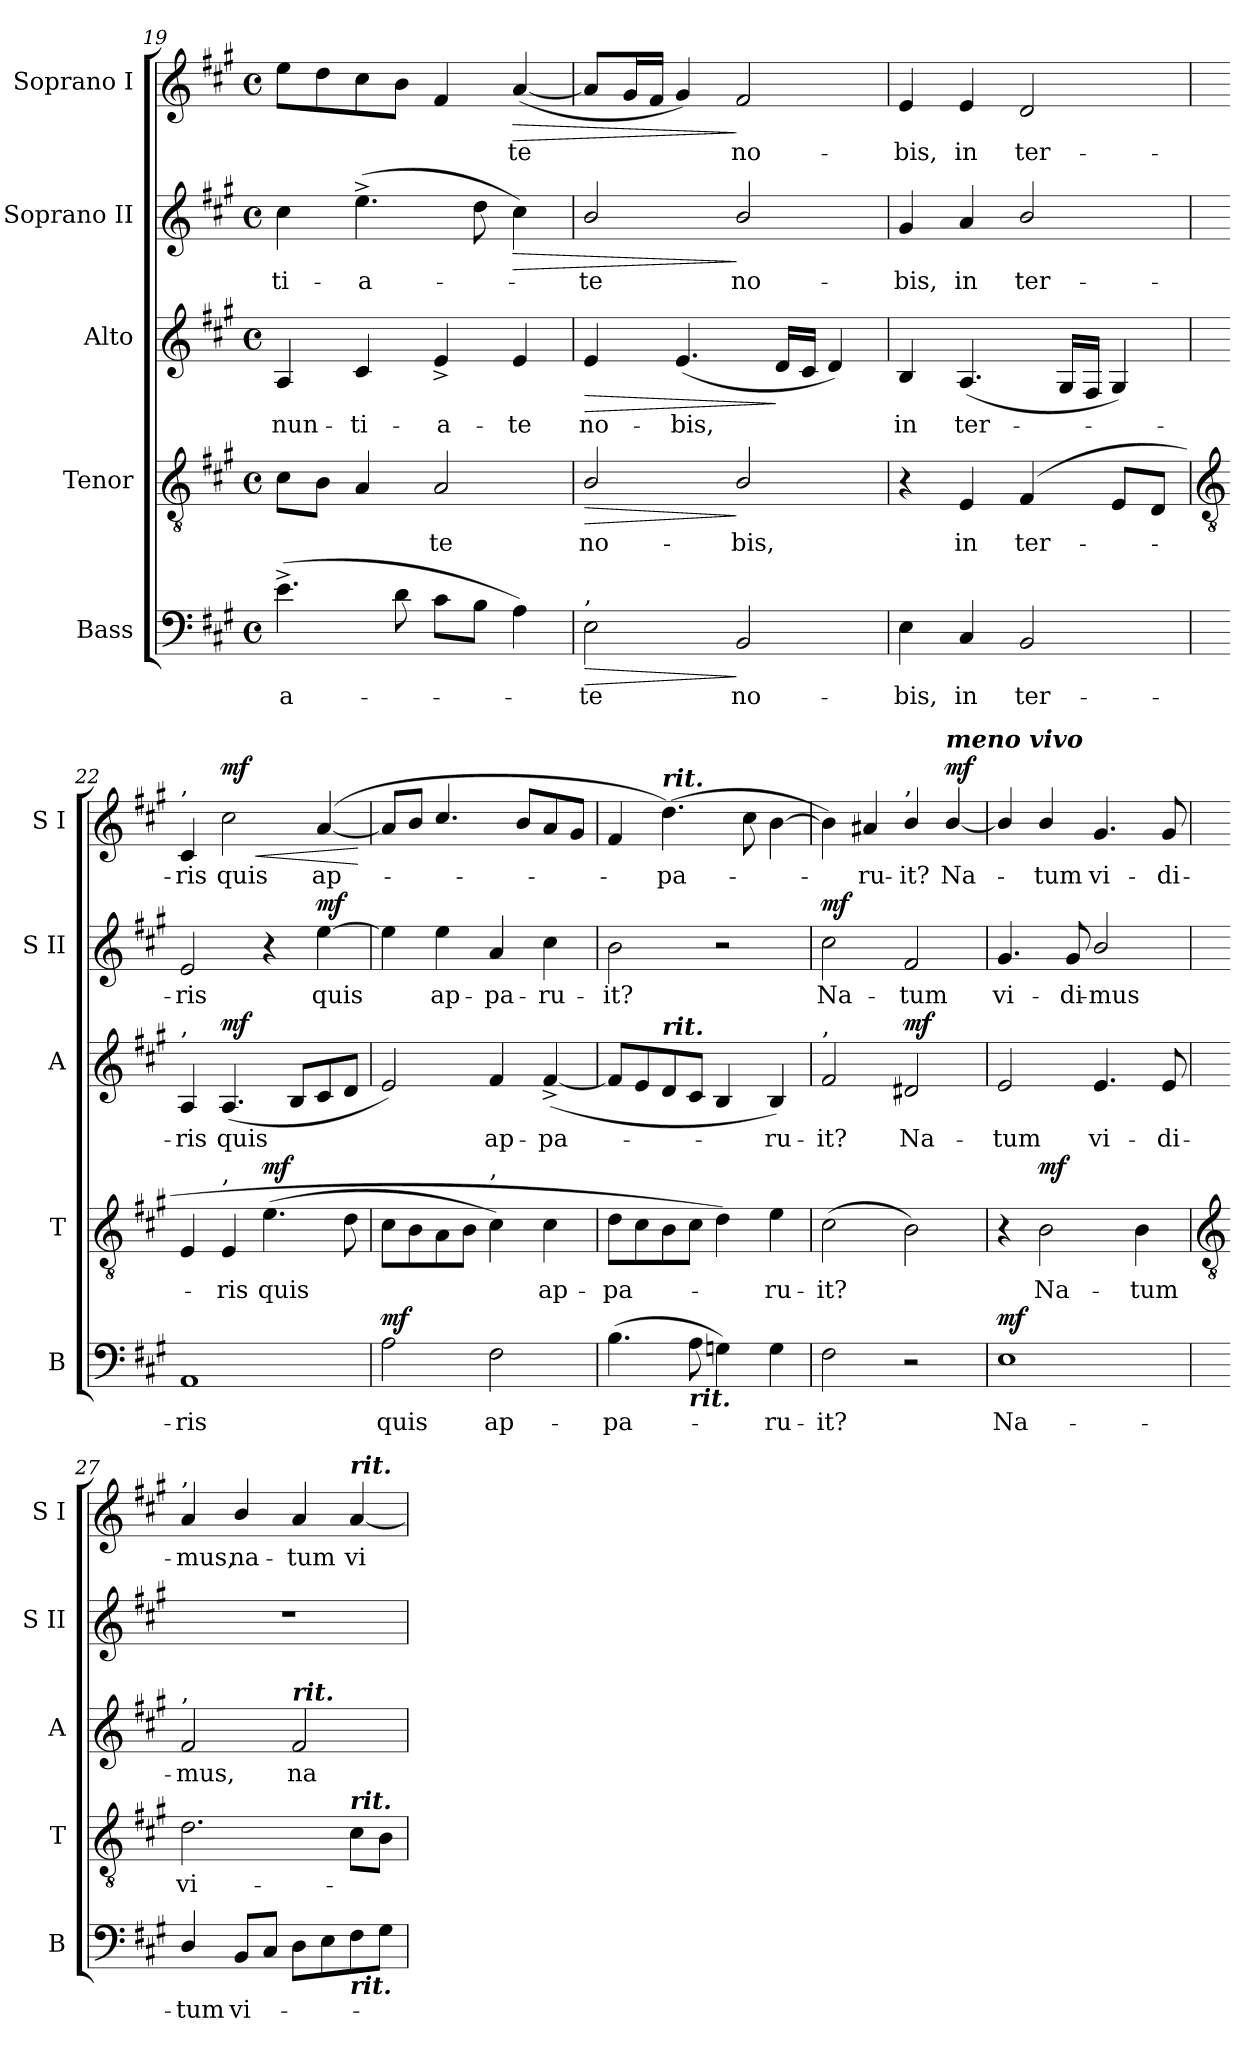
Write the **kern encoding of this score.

**kern	**text	**dynam	**kern	**text	**dynam	**kern	**text	**dynam	**kern	**text	**dynam	**kern	**text	**dynam
*part5	*part5	*part5	*part4	*part4	*part4	*part3	*part3	*part3	*part2	*part2	*part2	*part1	*part1	*part1
*staff5	*staff5	*staff5	*staff4	*staff4	*staff4	*staff3	*staff3	*staff3	*staff2	*staff2	*staff2	*staff1	*staff1	*staff1
*I"Bass	*	*	*I"Tenor	*	*	*I"Alto	*	*	*I"Soprano II	*	*	*I"Soprano I	*	*
*I'B	*	*	*I'T	*	*	*I'A	*	*	*I'S II	*	*	*I'S I	*	*
*clefF4	*	*	*clefGv2	*	*	*clefG2	*	*	*clefG2	*	*	*clefG2	*	*
*k[f#c#g#]	*	*	*k[f#c#g#]	*	*	*k[f#c#g#]	*	*	*k[f#c#g#]	*	*	*k[f#c#g#]	*	*
*A:	*	*	*A:	*	*	*A:	*	*	*A:	*	*	*A:	*	*
*M4/4	*	*	*M4/4	*	*	*M4/4	*	*	*M4/4	*	*	*M4/4	*	*
*met(c)	*	*	*met(c)	*	*	*met(c)	*	*	*met(c)	*	*	*met(c)	*	*
=19	=19	=19	=19	=19	=19	=19	=19	=19	=19	=19	=19	=19	=19	=19
!	!LO:LY:b	!	!	!	!	!	!LO:LY:b	!	!	!LO:LY:b	!	!	!	!
(>4.e^	-a-	.	8c#L	.	.	4A	-nun-	.	4cc#	-ti-	.	8eeL	.	.
.	.	.	8BJ	.	.	.	.	.	.	.	.	8dd	.	.
!	!	!	!	!	!	!	!LO:LY:b	!	!	!LO:LY:b	!	!	!	!
.	.	.	4A	.	.	4c#	-ti-	.	(>4.ee^	-a-	.	8cc#	.	.
8d	.	.	.	.	.	.	.	.	.	.	.	8bJ	.	.
!	!	!	!	!LO:LY:b	!	!	!LO:LY:b	!	!	!	!	!	!	!
8c#L	.	.	2A	te	.	4e^	-a-	.	.	.	.	4f#	.	.
8BJ	.	.	.	.	.	.	.	.	8dd	.	.	.	.	.
!	!	!	!	!	!	!	!LO:LY:b	!	!	!	!LO:HP:b	!	!LO:LY:b	!LO:HP:b
4A)	.	.	.	.	.	4e	-te	.	4cc#)	.	>	(<[4a	te	>
=20	=20	=20	=20	=20	=20	=20	=20	=20	=20	=20	=20	=20	=20	=20
!LO:TX:a:t=,	!	!	!	!	!	!	!	!	!	!	!	!	!	!
!	!LO:LY:b	!LO:HP:b	!	!LO:LY:b	!LO:HP:b	!	!LO:LY:b	!LO:HP:b	!	!LO:LY:b	!	!	!	!
2E	te	>	2B/	no-	>	4e	no-	>	2b/	te	.	8aL]	.	.
.	.	.	.	.	.	.	.	.	.	.	.	16g#L	.	.
.	.	.	.	.	.	.	.	.	.	.	.	16f#JJ	.	.
!	!	!	!	!	!	!	!LO:LY:b	!	!	!	!	!	!	!
.	.	.	.	.	.	(<4.e	-bis,	.	.	.	.	4g#)	.	.
!	!LO:LY:b	!	!	!LO:LY:b	!	!	!	!	!	!LO:LY:b	!	!	!LO:LY:b	!
2BB	no-	]	2B/	-bis,	]	.	.	.	2b/	no-	]	2f#	no-	]
.	.	.	.	.	.	16dLL	.	]	.	.	.	.	.	.
.	.	.	.	.	.	16c#JJ	.	.	.	.	.	.	.	.
.	.	.	.	.	.	4d)	.	.	.	.	.	.	.	.
=21	=21	=21	=21	=21	=21	=21	=21	=21	=21	=21	=21	=21	=21	=21
!	!LO:LY:b	!	!	!	!	!	!LO:LY:b	!	!	!LO:LY:b	!	!	!LO:LY:b	!
4E	-bis,	.	4r	.	.	4B	in	.	4g#	-bis,	.	4e	-bis,	.
!	!LO:LY:b	!	!	!LO:LY:b	!	!	!LO:LY:b	!	!	!LO:LY:b	!	!	!LO:LY:b	!
4C#	in	.	4E	in	.	(<4.A	ter-	.	4a	in	.	4e	in	.
!	!LO:LY:b	!	!	!LO:LY:b	!	!	!	!	!	!LO:LY:b	!	!	!LO:LY:b	!
2BB	ter-	.	(>4F#	ter-	.	.	.	.	2b/	ter-	.	2d	ter-	.
.	.	.	.	.	.	16G#LL	.	.	.	.	.	.	.	.
.	.	.	.	.	.	16F#JJ	.	.	.	.	.	.	.	.
.	.	.	8EL	.	.	4G#)	.	.	.	.	.	.	.	.
.	.	.	8DJ	.	.	.	.	.	.	.	.	.	.	.
!!LO:LB:g=z
=22	=22	=22	=22	=22	=22	=22	=22	=22	=22	=22	=22	=22	=22	=22
*	*	*	*clefGv2	*	*	*	*	*	*	*	*	*	*	*
!	!	!	!	!	!	!	!	!	!	!	!	!LO:TX:a:t=,	!	!
!	!	!	!	!	!	!LO:TX:a:t=,	!	!	!	!	!	!	!	!
!	!LO:LY:b	!	!	!	!	!	!LO:LY:b	!	!	!LO:LY:b	!	!	!LO:LY:b	!
1AA	-ris	.	4E	.	.	4A	ris	.	2e	-ris	.	4c#	-ris	.
!	!	!	!LO:TX:a:t=,	!	!	!	!	!	!	!	!	!	!	!
!	!	!	!	!LO:LY:b	!	!	!LO:LY:b	!LO:DY:b	!	!	!	!	!LO:LY:b	!LO:HP:b
!	!	!	!	!	!	!	!	!	!	!	!	!	!	!LO:DY:n=1:b
.	.	.	4E	ris	.	(<4.A	quis	mf	.	.	.	2cc#	quis	< mf
!	!	!	!	!LO:LY:b	!LO:DY:b	!	!	!	!	!	!	!	!	!
.	.	.	(>4.e	quis	mf	.	.	.	4r	.	.	.	.	.
.	.	.	.	.	.	8BL	.	.	.	.	.	.	.	.
!	!	!	!	!	!	!	!	!	!	!LO:LY:b	!LO:DY:b	!	!LO:LY:b	!
.	.	.	.	.	.	8c#	.	.	[4ee	quis	mf	(<[4a	ap-	.
.	.	.	8d	.	.	8dJ	.	.	.	.	.	.	.	.
.	.	.	.	.	.	.	.	.	.	.	.	.	.	[
=23	=23	=23	=23	=23	=23	=23	=23	=23	=23	=23	=23	=23	=23	=23
!	!LO:LY:b	!LO:DY:b	!	!	!	!	!	!	!	!	!	!	!	!
2A	quis	mf	8c#\L	.	.	2e)	.	.	4ee]	.	.	8aL]	.	.
.	.	.	8B\	.	.	.	.	.	.	.	.	8bJ	.	.
!	!	!	!	!	!	!	!	!	!	!LO:LY:b	!	!	!	!
.	.	.	8A	.	.	.	.	.	4ee	ap-	.	4.cc#/	.	.
.	.	.	8BJ	.	.	.	.	.	.	.	.	.	.	.
!	!	!	!LO:TX:a:t=,	!	!	!	!	!	!	!	!	!	!	!
!	!LO:LY:b	!	!	!	!	!	!LO:LY:b	!	!	!LO:LY:b	!	!	!	!
2F#	ap-	.	4c#)	.	.	4f#	ap-	.	4a	-pa-	.	.	.	.
.	.	.	.	.	.	.	.	.	.	.	.	8b/L	.	.
!	!	!	!	!LO:LY:b	!	!	!LO:LY:b	!	!	!LO:LY:b	!	!	!	!
.	.	.	4c#	ap-	.	(<[4f#^	-pa-	.	4cc#	-ru-	.	8a	.	.
.	.	.	.	.	.	.	.	.	.	.	.	8g#J	.	.
=24	=24	=24	=24	=24	=24	=24	=24	=24	=24	=24	=24	=24	=24	=24
!	!LO:LY:b	!	!	!LO:LY:b	!	!	!	!	!	!LO:LY:b	!	!	!	!
(>4.B	-pa-	.	8dL	-pa-	.	8f#L]	.	.	2b	-it?	.	4f#	.	.
.	.	.	8c#	.	.	8e	.	.	.	.	.	.	.	.
!	!	!	!	!	!	!	!	!	!	!	!	!LO:TX:a:Bi:t=rit.	!	!
!	!	!	!	!	!	!LO:TX:a:Bi:t=rit.	!	!	!	!	!	!	!	!
!	!	!	!	!	!	!	!	!	!	!	!	!	!LO:LY:b	!
.	.	.	8B	.	.	8d	.	.	.	.	.	(>4.dd)	pa-	.
!LO:TX:b:Bi:t=rit.	!	!	!	!	!	!	!	!	!	!	!	!	!	!
8A	.	.	8c#J	.	.	8c#J	.	.	.	.	.	.	.	.
4Gn)	.	.	4d)	.	.	4B	.	.	2r	.	.	.	.	.
.	.	.	.	.	.	.	.	.	.	.	.	8cc#	.	.
!	!LO:LY:b	!	!	!LO:LY:b	!	!	!LO:LY:b	!	!	!	!	!	!	!
4G	ru-	.	4e	ru-	.	4B)	ru-	.	.	.	.	[4b	.	.
=25	=25	=25	=25	=25	=25	=25	=25	=25	=25	=25	=25	=25	=25	=25
!	!	!	!	!	!	!LO:TX:a:t=,	!	!	!	!	!	!	!	!
!	!LO:LY:b	!	!	!LO:LY:b	!	!	!LO:LY:b	!	!	!LO:LY:b	!LO:DY:b	!	!	!
2F#	-it?	.	(>2c#	-it?	.	2f#	-it?	.	2cc#	Na-	mf	4b])	.	.
!	!	!	!	!	!	!	!	!	!	!	!	!	!LO:LY:b	!
.	.	.	.	.	.	.	.	.	.	.	.	4a#X	ru-	.
!	!	!	!	!	!	!	!	!	!	!	!	!LO:TX:a:t=,	!	!
!	!	!	!	!	!	!	!LO:LY:b	!LO:DY:b	!	!LO:LY:b	!	!	!LO:LY:b	!
2r	.	.	2B)	.	.	2d#X	Na-	mf	2f#	-tum	.	4b/	-it?	.
!	!	!	!	!	!	!	!	!	!	!	!	!LO:TX:a:Bi:t=meno vivo	!	!
!	!	!	!	!	!	!	!	!	!	!	!	!	!LO:LY:b	!LO:DY:b
.	.	.	.	.	.	.	.	.	.	.	.	[4b/	Na-	mf
=26	=26	=26	=26	=26	=26	=26	=26	=26	=26	=26	=26	=26	=26	=26
!	!LO:LY:b	!LO:DY:b	!	!	!	!	!LO:LY:b	!	!	!LO:LY:b	!	!	!	!
1E	Na-	mf	4r	.	.	2e	-tum	.	4.g#	vi-	.	4b/]	.	.
!	!	!	!	!LO:LY:b	!LO:DY:b	!	!	!	!	!	!	!	!LO:LY:b	!
.	.	.	2B	Na-	mf	.	.	.	.	.	.	4b/	tum	.
!	!	!	!	!	!	!	!	!	!	!LO:LY:b	!	!	!	!
.	.	.	.	.	.	.	.	.	8g#	-di-	.	.	.	.
!	!	!	!	!	!	!	!LO:LY:b	!	!	!LO:LY:b	!	!	!LO:LY:b	!
.	.	.	.	.	.	4.e	vi-	.	2b/	-mus	.	4.g#	vi-	.
!	!	!	!	!LO:LY:b	!	!	!	!	!	!	!	!	!	!
.	.	.	4B	-tum	.	.	.	.	.	.	.	.	.	.
!	!	!	!	!	!	!	!LO:LY:b	!	!	!	!	!	!LO:LY:b	!
.	.	.	.	.	.	8e	-di-	.	.	.	.	8g#	-di-	.
!!LO:LB:g=z
=27	=27	=27	=27	=27	=27	=27	=27	=27	=27	=27	=27	=27	=27	=27
*	*	*	*clefGv2	*	*	*	*	*	*	*	*	*	*	*
!	!	!	!	!	!	!	!	!	!	!	!	!LO:TX:a:t=,	!	!
!	!	!	!	!	!	!LO:TX:a:t=,	!	!	!	!	!	!	!	!
!	!LO:LY:b	!	!	!LO:LY:b	!	!	!LO:LY:b	!	!	!	!	!	!LO:LY:b	!
4D/	-tum	.	2.d	vi-	.	2f#	-mus,	.	1r	.	.	4a	-mus,	.
!	!LO:LY:b	!	!	!	!	!	!	!	!	!	!	!	!LO:LY:b	!
8BBL	vi-	.	.	.	.	.	.	.	.	.	.	4b/	na-	.
8C#J	.	.	.	.	.	.	.	.	.	.	.	.	.	.
!	!	!	!	!	!	!LO:TX:a:Bi:t=rit.	!	!	!	!	!	!	!	!
!	!	!	!	!	!	!	!LO:LY:b	!	!	!	!	!	!LO:LY:b	!
8DL	.	.	.	.	.	2f#	na-	.	.	.	.	4a	-tum	.
8E	.	.	.	.	.	.	.	.	.	.	.	.	.	.
!	!	!	!	!	!	!	!	!	!	!	!	!LO:TX:a:Bi:t=rit.	!	!
!	!	!	!LO:TX:a:Bi:t=rit.	!	!	!	!	!	!	!	!	!	!	!
!LO:TX:b:Bi:t=rit.	!	!	!	!	!	!	!	!	!	!	!	!	!	!
!	!	!	!	!	!	!	!	!	!	!	!	!	!LO:LY:b	!
8F#	.	.	8c#L	.	.	.	.	.	.	.	.	[4a	vi-	.
8G#J	.	.	8BJ	.	.	.	.	.	.	.	.	.	.	.
=	=	=	=	=	=	=	=	=	=	=	=	=	=	=
*-	*-	*-	*-	*-	*-	*-	*-	*-	*-	*-	*-	*-	*-	*-
